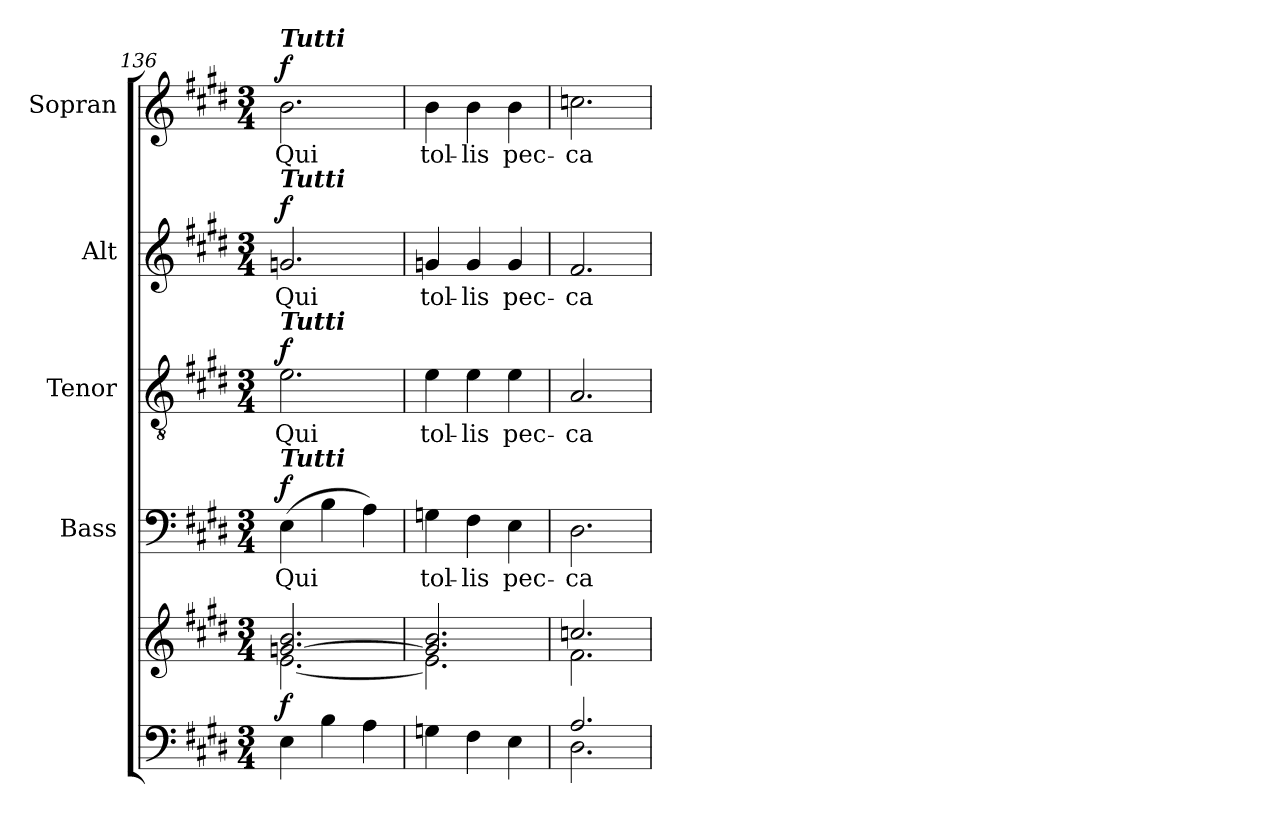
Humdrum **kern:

**kern	**kern	**dynam	**kern	**text	**dynam	**kern	**text	**dynam	**kern	**text	**dynam	**kern	**text	**dynam
*part5	*part5	*part5	*part4	*part4	*part4	*part3	*part3	*part3	*part2	*part2	*part2	*part1	*part1	*part1
*staff6	*staff5	*staff5/6	*staff4	*staff4	*staff4	*staff3	*staff3	*staff3	*staff2	*staff2	*staff2	*staff1	*staff1	*staff1
*	*	*	*I"Bass	*	*	*I"Tenor	*	*	*I"Alt	*	*	*I"Sopran	*	*
*	*	*	*I'B.	*	*	*I'T.	*	*	*I'A.	*	*	*I'S.	*	*
*clefF4	*clefG2	*	*clefF4	*	*	*clefGv2	*	*	*clefG2	*	*	*clefG2	*	*
*k[f#c#g#d#]	*k[f#c#g#d#]	*	*k[f#c#g#d#]	*	*	*k[f#c#g#d#]	*	*	*k[f#c#g#d#]	*	*	*k[f#c#g#d#]	*	*
*E:	*E:	*	*E:	*	*	*E:	*	*	*E:	*	*	*E:	*	*
*M3/4	*M3/4	*	*M3/4	*	*	*M3/4	*	*	*M3/4	*	*	*M3/4	*	*
=136	=136	=136	=136	=136	=136	=136	=136	=136	=136	=136	=136	=136	=136	=136
*	*^	*	*	*	*	*	*	*	*	*	*	*	*	*
!	!	!	!	!	!	!	!	!	!	!	!	!	!LO:TX:a:Bi:t=Tutti	!	!
!	!	!	!	!	!	!	!	!	!	!LO:TX:a:Bi:t=Tutti	!	!	!	!	!
!	!	!	!	!	!	!	!LO:TX:a:Bi:t=Tutti	!	!	!	!	!	!	!	!
!	!	!	!	!LO:TX:a:Bi:t=Tutti	!	!	!	!	!	!	!	!	!	!	!
!	!	!	!LO:DY:b	!	!LO:LY:b	!LO:DY:a	!	!LO:LY:b	!LO:DY:a	!	!LO:LY:b	!LO:DY:a	!	!LO:LY:b	!LO:DY:a
4E\	[>2.gn/ 2.b/	[<2.e\	f	(>4E\	Qui	f	2.e\	Qui	f	2.gn/	Qui	f	2.b\	Qui	f
4B\	.	.	.	4B\	.	.	.	.	.	.	.	.	.	.	.
4A\	.	.	.	4A\)	.	.	.	.	.	.	.	.	.	.	.
=137	=137	=137	=137	=137	=137	=137	=137	=137	=137	=137	=137	=137	=137	=137	=137
!	!	!	!	!	!LO:LY:b	!	!	!LO:LY:b	!	!	!LO:LY:b	!	!	!LO:LY:b	!
4Gn\	2.g/] 2.b/	2.e\]	.	4Gn\	tol-	.	4e\	tol-	.	4gn/	tol-	.	4b\	tol-	.
!	!	!	!	!	!LO:LY:b	!	!	!LO:LY:b	!	!	!LO:LY:b	!	!	!LO:LY:b	!
4F#\	.	.	.	4F#\	-lis	.	4e\	-lis	.	4g/	-lis	.	4b\	-lis	.
!	!	!	!	!	!LO:LY:b	!	!	!LO:LY:b	!	!	!LO:LY:b	!	!	!LO:LY:b	!
4E\	.	.	.	4E\	pec-	.	4e\	pec-	.	4g/	pec-	.	4b\	pec-	.
!!LO:PB:g=z
=138	=138	=138	=138	=138	=138	=138	=138	=138	=138	=138	=138	=138	=138	=138	=138
*^	*	*	*	*	*	*	*	*	*	*	*	*	*	*	*
!	!	!	!	!	!	!LO:LY:b	!	!	!LO:LY:b	!	!	!LO:LY:b	!	!	!LO:LY:b	!
2.A/	2.D#\	2.ccn/	2.f#\	.	2.D#\	-ca-	.	2.A/	-ca-	.	2.f#/	-ca-	.	2.ccn\	-ca-	.
*v	*v	*	*	*	*	*	*	*	*	*	*	*	*	*	*	*
*	*v	*v	*	*	*	*	*	*	*	*	*	*	*	*	*
=	=	=	=	=	=	=	=	=	=	=	=	=	=	=
*-	*-	*-	*-	*-	*-	*-	*-	*-	*-	*-	*-	*-	*-	*-
